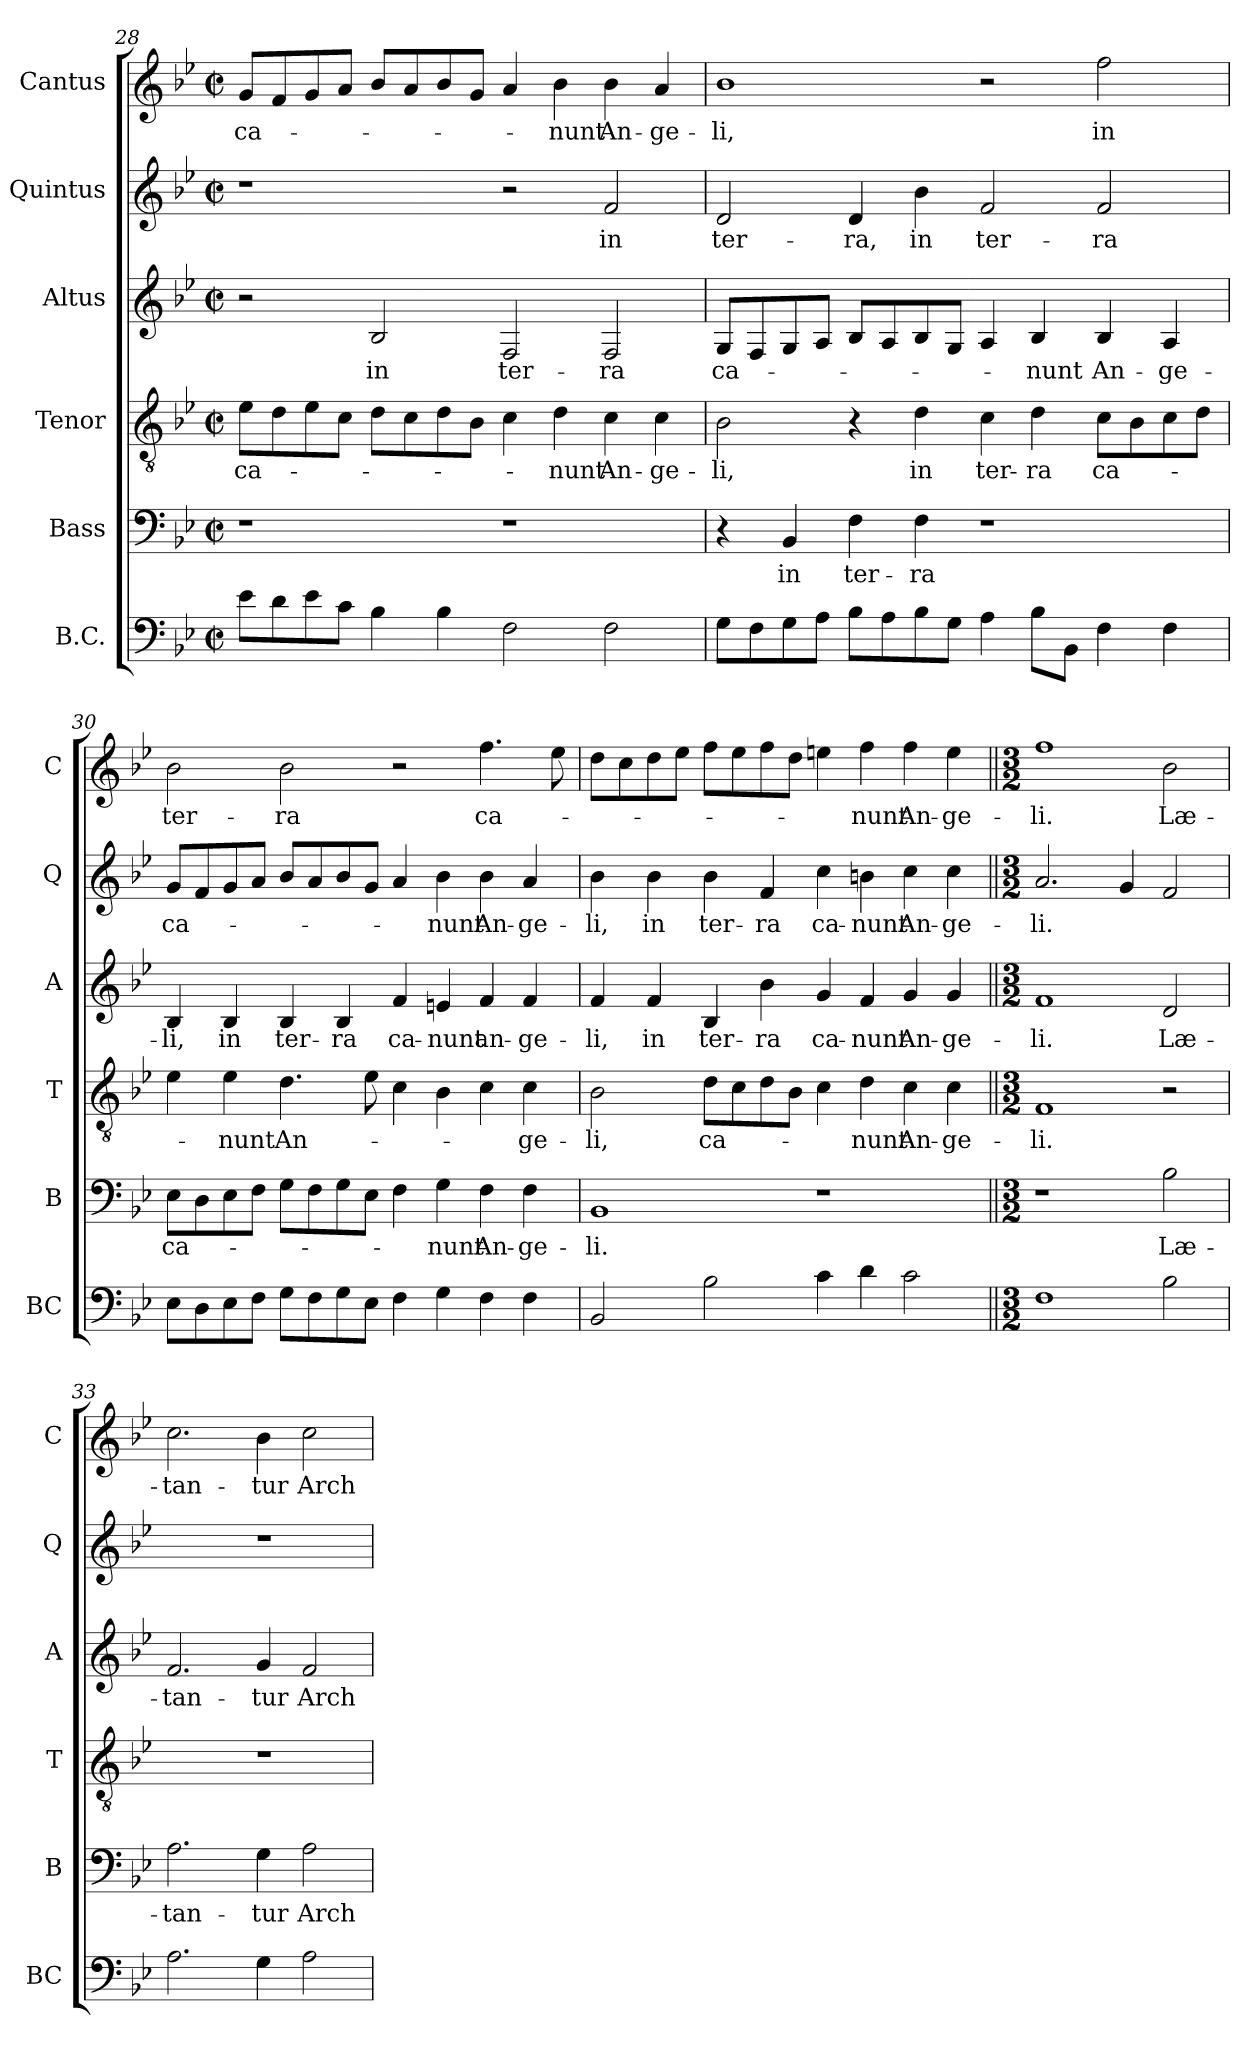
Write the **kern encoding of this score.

**kern	**kern	**text	**kern	**text	**kern	**text	**kern	**text	**kern	**text
*part6	*part5	*part5	*part4	*part4	*part3	*part3	*part2	*part2	*part1	*part1
*staff6	*staff5	*staff5	*staff4	*staff4	*staff3	*staff3	*staff2	*staff2	*staff1	*staff1
*I"B.C.	*I"Bass	*	*I"Tenor	*	*I"Altus	*	*I"Quintus	*	*I"Cantus	*
*I'BC	*I'B	*	*I'T	*	*I'A	*	*I'Q	*	*I'C	*
!!LO:PB:g=z
*clefF4	*clefF4	*	*clefGv2	*	*clefG2	*	*clefG2	*	*clefG2	*
*k[b-e-]	*k[b-e-]	*	*k[b-e-]	*	*k[b-e-]	*	*k[b-e-]	*	*k[b-e-]	*
*B-:	*B-:	*	*B-:	*	*B-:	*	*B-:	*	*B-:	*
*M2/2	*M2/2	*	*M2/2	*	*M2/2	*	*M2/2	*	*M2/2	*
*met(c|)	*met(c|)	*	*met(c|)	*	*met(c|)	*	*met(c|)	*	*met(c|)	*
=28	=28	=28	=28	=28	=28	=28	=28	=28	=28	=28
!	!	!	!	!LO:LY:b	!	!	!	!	!	!LO:LY:b
8e-\L	1r	.	8e-\L	ca-	2r	.	1r	.	8g/L	ca-
8d\	.	.	8d\	.	.	.	.	.	8f/	.
8e-\	.	.	8e-\	.	.	.	.	.	8g/	.
8c\J	.	.	8c\J	.	.	.	.	.	8a/J	.
!	!	!	!	!	!	!LO:LY:b	!	!	!	!
4B-\	.	.	8d\L	.	2B-/	in	.	.	8b-/L	.
.	.	.	8c\	.	.	.	.	.	8a/	.
4B-\	.	.	8d\	.	.	.	.	.	8b-/	.
.	.	.	8B-\J	.	.	.	.	.	8g/J	.
!	!	!	!	!	!	!LO:LY:b	!	!	!	!
2F\	1r	.	4c\	.	2F/	ter-	2r	.	4a/	.
!	!	!	!	!LO:LY:b	!	!	!	!	!	!LO:LY:b
.	.	.	4d\	-nunt	.	.	.	.	4b-\	-nunt
!	!	!	!	!LO:LY:b	!	!LO:LY:b	!	!LO:LY:b	!	!LO:LY:b
2F\	.	.	4c\	An-	2F/	-ra	2f/	in	4b-\	An-
!	!	!	!	!LO:LY:b	!	!	!	!	!	!LO:LY:b
.	.	.	4c\	-ge-	.	.	.	.	4a/	-ge-
=29	=29	=29	=29	=29	=29	=29	=29	=29	=29	=29
!	!	!	!	!LO:LY:b	!	!LO:LY:b	!	!LO:LY:b	!	!LO:LY:b
8G\L	4rC	.	2B-\	-li,	8G/L	ca-	2d/	ter-	1b-	-li,
8F\	.	.	.	.	8F/	.	.	.	.	.
!	!	!LO:LY:b	!	!	!	!	!	!	!	!
8G\	4BB-/	in	.	.	8G/	.	.	.	.	.
8A\J	.	.	.	.	8A/J	.	.	.	.	.
!	!	!LO:LY:b	!	!	!	!	!	!LO:LY:b	!	!
8B-\L	4F\	ter-	4rA	.	8B-/L	.	4d/	-ra,	.	.
8A\	.	.	.	.	8A/	.	.	.	.	.
!	!	!LO:LY:b	!	!LO:LY:b	!	!	!	!LO:LY:b	!	!
8B-\	4F\	-ra	4d\	in	8B-/	.	4b-\	in	.	.
8G\J	.	.	.	.	8G/J	.	.	.	.	.
!	!	!	!	!LO:LY:b	!	!	!	!LO:LY:b	!	!
4A\	1r	.	4c\	ter-	4A/	.	2f/	ter-	2r	.
!	!	!	!	!LO:LY:b	!	!LO:LY:b	!	!	!	!
8B-\L	.	.	4d\	-ra	4B-/	-nunt	.	.	.	.
8BB-\J	.	.	.	.	.	.	.	.	.	.
!	!	!	!	!LO:LY:b	!	!LO:LY:b	!	!LO:LY:b	!	!LO:LY:b
4F\	.	.	8c\L	ca-	4B-/	An-	2f/	-ra	2ff\	in
.	.	.	8B-\	.	.	.	.	.	.	.
!	!	!	!	!	!	!LO:LY:b	!	!	!	!
4F\	.	.	8c\	.	4A/	-ge-	.	.	.	.
.	.	.	8d\J	.	.	.	.	.	.	.
=30	=30	=30	=30	=30	=30	=30	=30	=30	=30	=30
!	!	!LO:LY:b	!	!	!	!LO:LY:b	!	!LO:LY:b	!	!LO:LY:b
8E-\L	8E-\L	ca-	4e-\	.	4B-/	-li,	8g/L	ca-	2b-\	ter-
8D\	8D\	.	.	.	.	.	8f/	.	.	.
!	!	!	!	!LO:LY:b	!	!LO:LY:b	!	!	!	!
8E-\	8E-\	.	4e-\	-nunt	4B-/	in	8g/	.	.	.
8F\J	8F\J	.	.	.	.	.	8a/J	.	.	.
!	!	!	!	!LO:LY:b	!	!LO:LY:b	!	!	!	!LO:LY:b
8G\L	8G\L	.	4.d\	An-	4B-/	ter-	8b-/L	.	2b-\	-ra
8F\	8F\	.	.	.	.	.	8a/	.	.	.
!	!	!	!	!	!	!LO:LY:b	!	!	!	!
8G\	8G\	.	.	.	4B-/	-ra	8b-/	.	.	.
8E-\J	8E-\J	.	8e-\	.	.	.	8g/J	.	.	.
!	!	!	!	!	!	!LO:LY:b	!	!	!	!
4F\	4F\	.	4c\	.	4f/	ca-	4a/	.	2r	.
!	!	!LO:LY:b	!	!	!	!LO:LY:b	!	!LO:LY:b	!	!
4G\	4G\	-nunt	4B-\	.	4en/	-nunt	4b-\	-nunt	.	.
!	!	!LO:LY:b	!	!	!	!LO:LY:b	!	!LO:LY:b	!	!LO:LY:b
4F\	4F\	An-	4c\	.	4f/	an-	4b-\	An-	4.ff\	ca-
!	!	!LO:LY:b	!	!LO:LY:b	!	!LO:LY:b	!	!LO:LY:b	!	!
4F\	4F\	-ge-	4c\	-ge-	4f/	-ge-	4a/	-ge-	.	.
.	.	.	.	.	.	.	.	.	8ee-\	.
!!LO:LB:g=z
=31	=31	=31	=31	=31	=31	=31	=31	=31	=31	=31
!	!	!LO:LY:b	!	!LO:LY:b	!	!LO:LY:b	!	!LO:LY:b	!	!
2BB-/	1BB-	-li.	2B-\	-li,	4f/	-li,	4b-\	-li,	8dd\L	.
.	.	.	.	.	.	.	.	.	8cc\	.
!	!	!	!	!	!	!LO:LY:b	!	!LO:LY:b	!	!
.	.	.	.	.	4f/	in	4b-\	in	8dd\	.
.	.	.	.	.	.	.	.	.	8ee-\J	.
!	!	!	!	!LO:LY:b	!	!LO:LY:b	!	!LO:LY:b	!	!
2B-\	.	.	8d\L	ca-	4B-/	ter-	4b-\	ter-	8ff\L	.
.	.	.	8c\	.	.	.	.	.	8ee-\	.
!	!	!	!	!	!	!LO:LY:b	!	!LO:LY:b	!	!
.	.	.	8d\	.	4b-\	-ra	4f/	-ra	8ff\	.
.	.	.	8B-\J	.	.	.	.	.	8dd\J	.
!	!	!	!	!	!	!LO:LY:b	!	!LO:LY:b	!	!
4c\	1r	.	4c\	.	4g/	ca-	4cc\	ca-	4een\	.
!	!	!	!	!LO:LY:b	!	!LO:LY:b	!	!LO:LY:b	!	!LO:LY:b
4d\	.	.	4d\	-nunt	4f/	-nunt	4bn\	-nunt	4ff\	-nunt
!	!	!	!	!LO:LY:b	!	!LO:LY:b	!	!LO:LY:b	!	!LO:LY:b
2c\	.	.	4c\	An-	4g/	An-	4cc\	An-	4ff\	An-
!	!	!	!	!LO:LY:b	!	!LO:LY:b	!	!LO:LY:b	!	!LO:LY:b
.	.	.	4c\	-ge-	4g/	-ge-	4cc\	-ge-	4ee\	-ge-
=32||	=32||	=32||	=32||	=32||	=32||	=32||	=32||	=32||	=32||	=32||
*M3/2	*M3/2	*	*M3/2	*	*M3/2	*	*M3/2	*	*M3/2	*
!	!	!	!	!LO:LY:b	!	!LO:LY:b	!	!LO:LY:b	!	!LO:LY:b
1F	1r	.	1F	-li.	1f	-li.	2.a/	-li.	1ff	-li.
.	.	.	.	.	.	.	4g/	.	.	.
!	!	!LO:LY:b	!	!	!	!LO:LY:b	!	!	!	!LO:LY:b
2B-\	2B-\	Læ-	2r	.	2d/	Læ-	2f/	.	2b-\	Læ-
=33	=33	=33	=33	=33	=33	=33	=33	=33	=33	=33
!	!	!LO:LY:b	!	!	!	!LO:LY:b	!	!	!	!LO:LY:b
2.A\	2.A\	-tan-	1.r	.	2.f/	-tan-	1.r	.	2.cc\	-tan-
!	!	!LO:LY:b	!	!	!	!LO:LY:b	!	!	!	!LO:LY:b
4G\	4G\	-tur	.	.	4g/	-tur	.	.	4b-\	-tur
!	!	!LO:LY:b	!	!	!	!LO:LY:b	!	!	!	!LO:LY:b
2A\	2A\	Arch-	.	.	2f/	Arch-	.	.	2cc\	Arch-
=	=	=	=	=	=	=	=	=	=	=
*-	*-	*-	*-	*-	*-	*-	*-	*-	*-	*-
